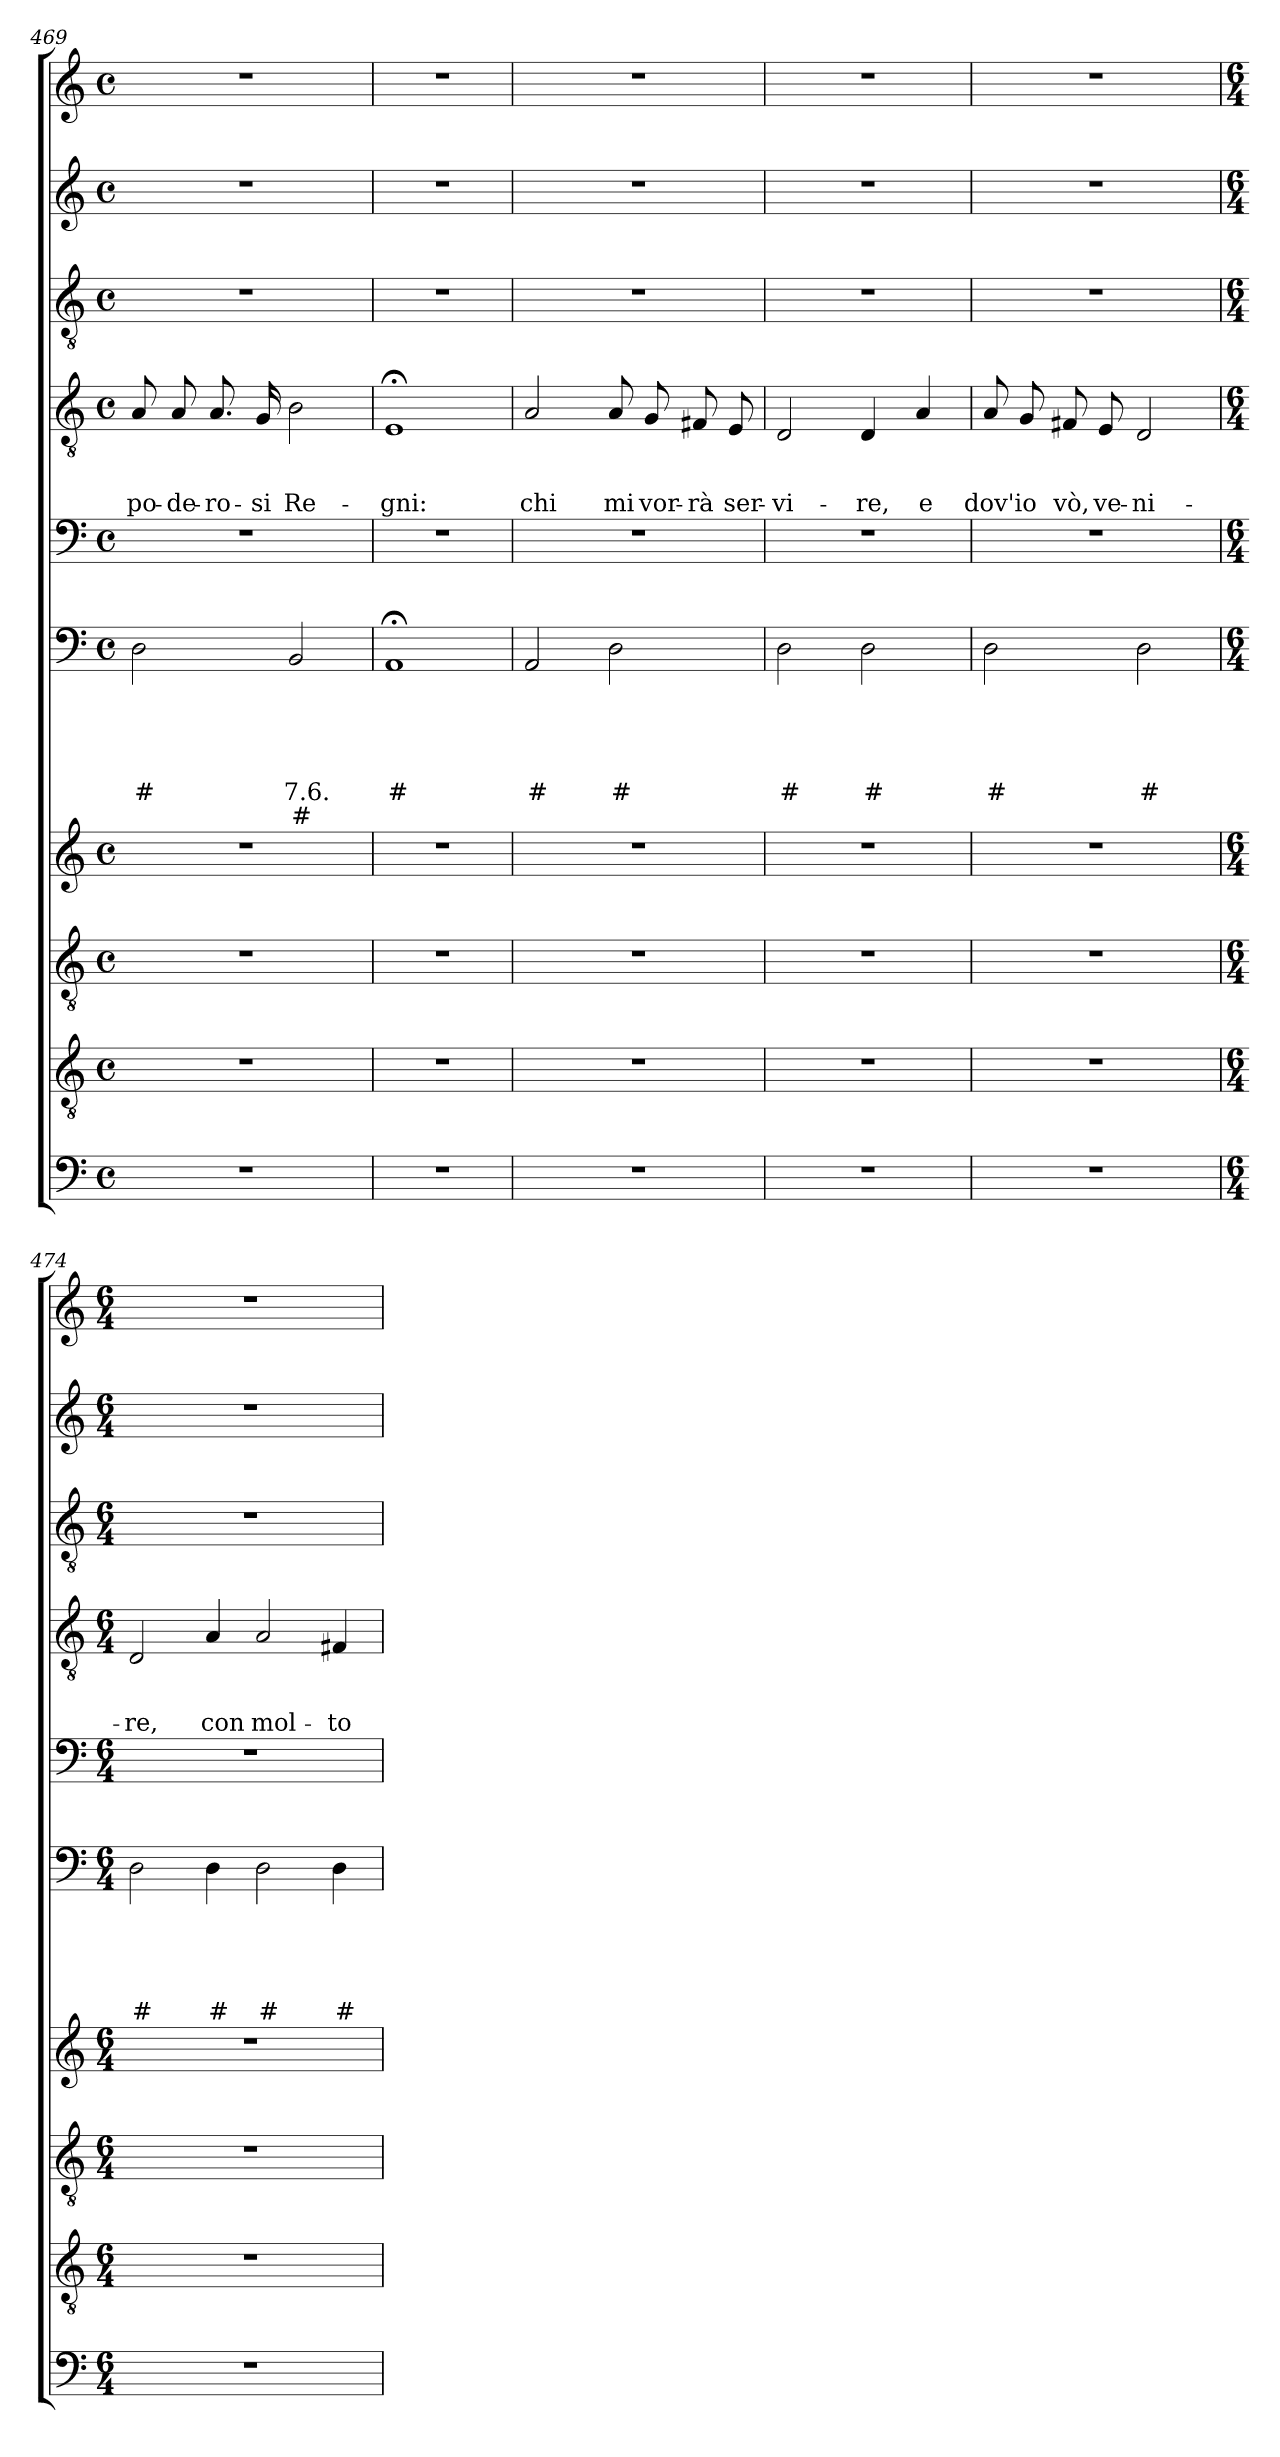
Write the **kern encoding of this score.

**kern	**kern	**kern	**kern	**kern	**text	**text	**text	**text	**text	**text	**kern	**kern	**text	**text	**text	**kern	**kern	**kern
*part10	*part9	*part8	*part7	*part6	*part6	*part6	*part6	*part6	*part6	*part6	*part5	*part4	*part4	*part4	*part4	*part3	*part2	*part1
*staff10	*staff9	*staff8	*staff7	*staff6	*staff6	*staff6	*staff6	*staff6	*staff6	*staff6	*staff5	*staff4	*staff4	*staff4	*staff4	*staff3	*staff2	*staff1
*clefF4	*clefGv2	*clefGv2	*clefG2	*clefF4	*	*	*	*	*	*	*clefF4	*clefGv2	*	*	*	*clefGv2	*clefG2	*clefG2
*k[]	*k[]	*k[]	*k[]	*k[]	*	*	*	*	*	*	*k[]	*k[]	*	*	*	*k[]	*k[]	*k[]
*C:	*C:	*C:	*C:	*C:	*	*	*	*	*	*	*C:	*C:	*	*	*	*C:	*C:	*C:
*M4/4	*M4/4	*M4/4	*M4/4	*M4/4	*	*	*	*	*	*	*M4/4	*M4/4	*	*	*	*M4/4	*M4/4	*M4/4
*met(c)	*met(c)	*met(c)	*met(c)	*met(c)	*	*	*	*	*	*	*met(c)	*met(c)	*	*	*	*met(c)	*met(c)	*met(c)
=469	=469	=469	=469	=469	=469	=469	=469	=469	=469	=469	=469	=469	=469	=469	=469	=469	=469	=469
1r	1r	1r	1r	2D\	.	.	.	.	#	.	1r	8A/	.	.	po-	1r	1r	1r
.	.	.	.	.	.	.	.	.	.	.	.	8A/	.	.	-de-	.	.	.
.	.	.	.	.	.	.	.	.	.	.	.	8.A/	.	.	-ro-	.	.	.
.	.	.	.	.	.	.	.	.	.	.	.	16G/	.	.	-si	.	.	.
.	.	.	.	2BB/	.	.	.	.	7.6.	#	.	2B\	.	.	Re-	.	.	.
=470	=470	=470	=470	=470	=470	=470	=470	=470	=470	=470	=470	=470	=470	=470	=470	=470	=470	=470
1r	1r	1r	1r	1AA;<	.	.	.	.	#	.	1r	1E;<	.	.	-gni:	1r	1r	1r
!!LO:PB:g=z
=471	=471	=471	=471	=471	=471	=471	=471	=471	=471	=471	=471	=471	=471	=471	=471	=471	=471	=471
1r	1r	1r	1r	2AA/	.	.	.	.	#	.	1r	2A/	.	.	chi	1r	1r	1r
.	.	.	.	2D\	.	.	.	.	#	.	.	8A/	.	.	mi	.	.	.
.	.	.	.	.	.	.	.	.	.	.	.	8G/	.	.	vor-	.	.	.
.	.	.	.	.	.	.	.	.	.	.	.	8F#X/	.	.	-rà	.	.	.
.	.	.	.	.	.	.	.	.	.	.	.	8E/	.	.	ser-	.	.	.
=472	=472	=472	=472	=472	=472	=472	=472	=472	=472	=472	=472	=472	=472	=472	=472	=472	=472	=472
1r	1r	1r	1r	2D\	.	.	.	.	#	.	1r	2D/	.	.	-vi-	1r	1r	1r
.	.	.	.	2D\	.	.	.	.	#	.	.	4D/	.	.	-re,	.	.	.
.	.	.	.	.	.	.	.	.	.	.	.	4A/	.	.	e	.	.	.
=473	=473	=473	=473	=473	=473	=473	=473	=473	=473	=473	=473	=473	=473	=473	=473	=473	=473	=473
1r	1r	1r	1r	2D\	.	.	.	.	#	.	1r	8A/	.	.	dov'	1r	1r	1r
.	.	.	.	.	.	.	.	.	.	.	.	8G/	.	.	io	.	.	.
.	.	.	.	.	.	.	.	.	.	.	.	8F#X/	.	.	vò,	.	.	.
.	.	.	.	.	.	.	.	.	.	.	.	8E/	.	.	ve-	.	.	.
.	.	.	.	2D\	.	.	.	.	#	.	.	2D/	.	.	-ni-	.	.	.
=474	=474	=474	=474	=474	=474	=474	=474	=474	=474	=474	=474	=474	=474	=474	=474	=474	=474	=474
*M6/4	*M6/4	*M6/4	*M6/4	*M6/4	*	*	*	*	*	*	*M6/4	*M6/4	*	*	*	*M6/4	*M6/4	*M6/4
1.r	1.r	1.r	1.r	2D\	.	.	.	.	#	.	1.r	2D/	.	.	-re,	1.r	1.r	1.r
.	.	.	.	4D\	.	.	.	.	#	.	.	4A/	.	.	con	.	.	.
.	.	.	.	2D\	.	.	.	.	#	.	.	2A/	.	.	mol-	.	.	.
.	.	.	.	4D\	.	.	.	.	#	.	.	4F#X/	.	.	-to	.	.	.
=	=	=	=	=	=	=	=	=	=	=	=	=	=	=	=	=	=	=
*-	*-	*-	*-	*-	*-	*-	*-	*-	*-	*-	*-	*-	*-	*-	*-	*-	*-	*-
